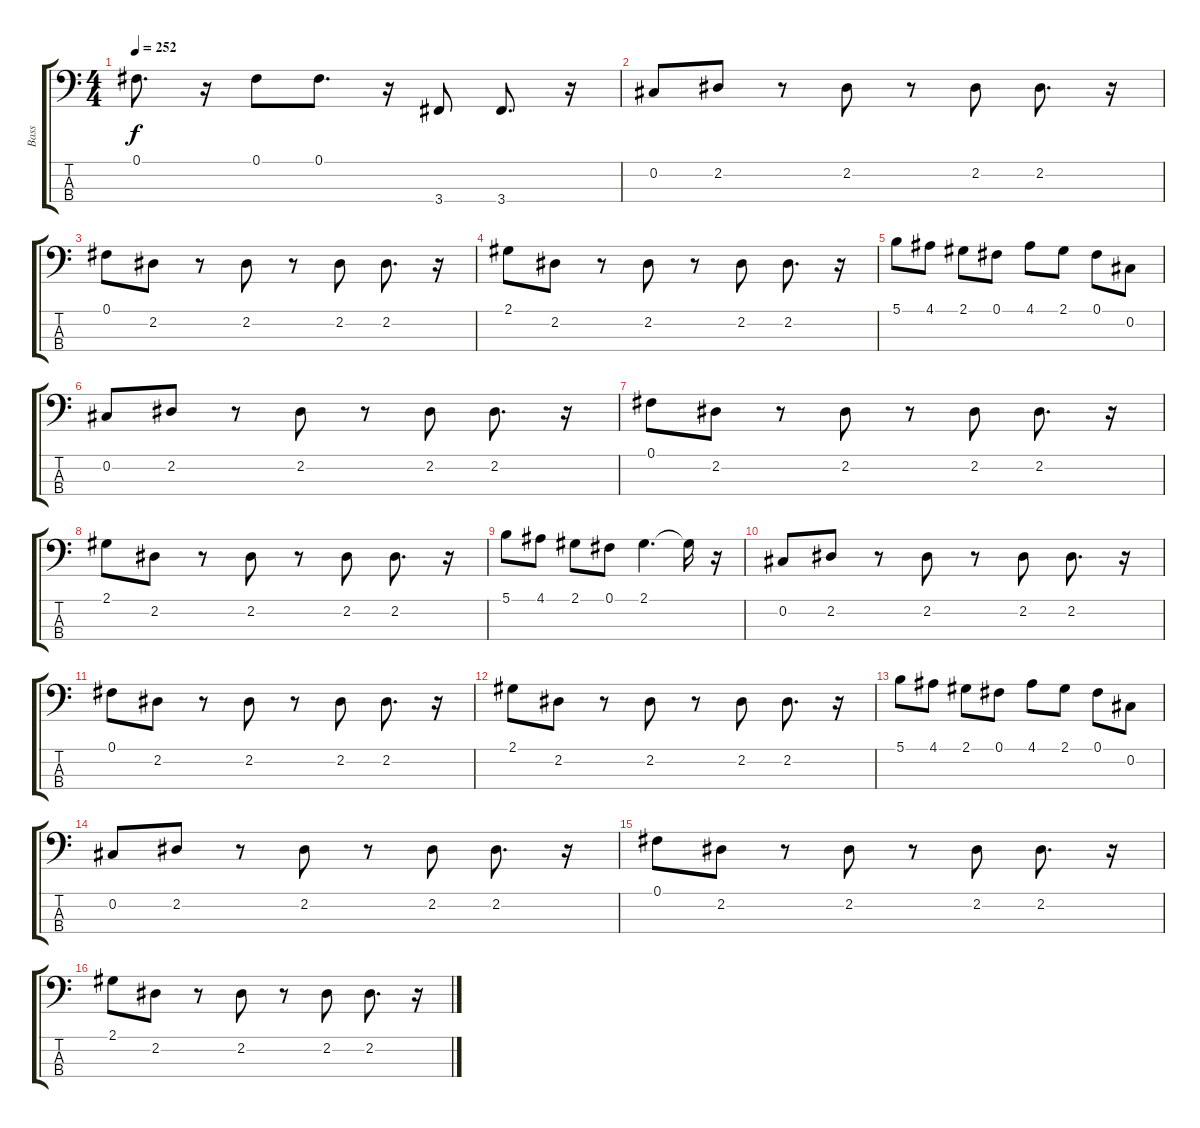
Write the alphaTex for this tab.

\track ("Bass" "Bass") {instrument electricbassfinger}
\staff {score tabs}
\tuning (Gb2 Db2 Ab1 Eb1) {hide}
\ts (4 4)
\tempo 252
\clef f4
\ks c
0.1.8{d dy f} r.16 0.1.8 0.1.8{d} r.16 3.4.8 3.4.8{d} r.16 |
0.2.8 2.2.8 r.8 2.2.8 r.8 2.2.8 2.2.8{d} r.16 |
0.1.8 2.2.8 r.8 2.2.8 r.8 2.2.8 2.2.8{d} r.16 |
2.1.8 2.2.8 r.8 2.2.8 r.8 2.2.8 2.2.8{d} r.16 |
5.1.8 4.1.8 2.1.8 0.1.8 4.1.8 2.1.8 0.1.8 0.2.8 |
0.2.8 2.2.8 r.8 2.2.8 r.8 2.2.8 2.2.8{d} r.16 |
0.1.8 2.2.8 r.8 2.2.8 r.8 2.2.8 2.2.8{d} r.16 |
2.1.8 2.2.8 r.8 2.2.8 r.8 2.2.8 2.2.8{d} r.16 |
5.1.8 4.1.8 2.1.8 0.1.8 2.1.4{d} 2.1{t}.16 r.16 |
0.2.8 2.2.8 r.8 2.2.8 r.8 2.2.8 2.2.8{d} r.16 |
0.1.8 2.2.8 r.8 2.2.8 r.8 2.2.8 2.2.8{d} r.16 |
2.1.8 2.2.8 r.8 2.2.8 r.8 2.2.8 2.2.8{d} r.16 |
5.1.8 4.1.8 2.1.8 0.1.8 4.1.8 2.1.8 0.1.8 0.2.8 |
0.2.8 2.2.8 r.8 2.2.8 r.8 2.2.8 2.2.8{d} r.16 |
0.1.8 2.2.8 r.8 2.2.8 r.8 2.2.8 2.2.8{d} r.16 |
2.1.8 2.2.8 r.8 2.2.8 r.8 2.2.8 2.2.8{d} r.16
